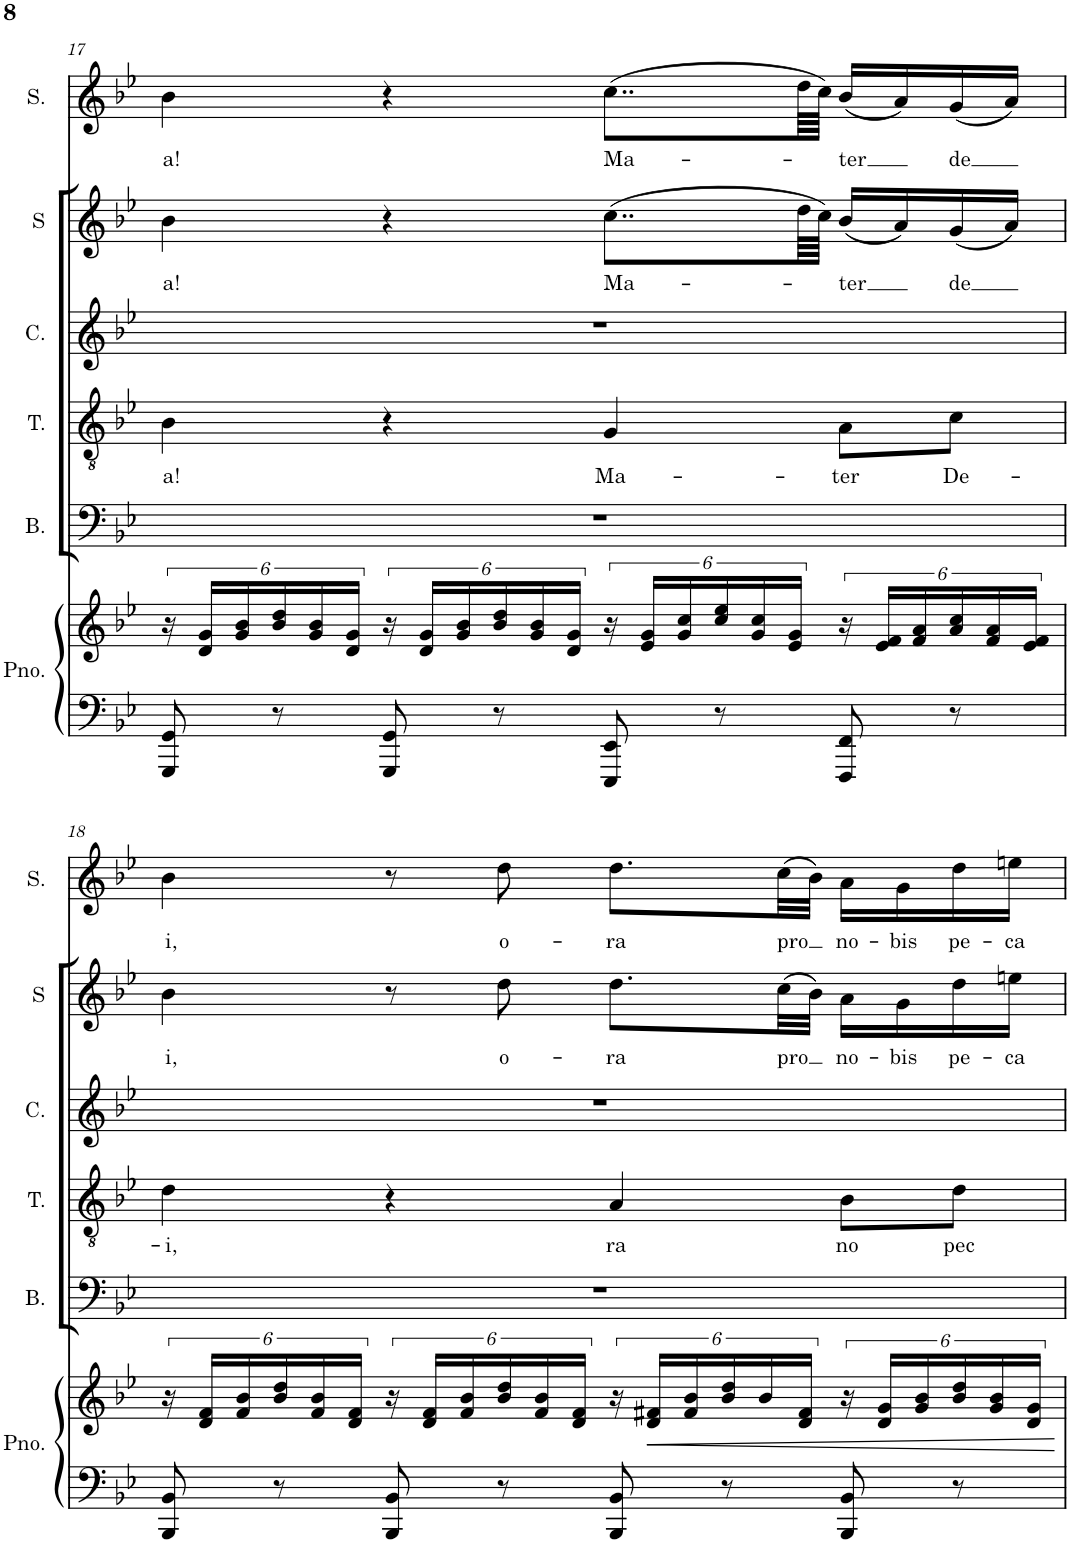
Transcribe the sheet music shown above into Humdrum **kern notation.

**kern	**kern	**dynam	**kern	**kern	**text	**kern	**kern	**text	**kern	**text
*part6	*part6	*part6	*part5	*part4	*part4	*part3	*part2	*part2	*part1	*part1
*staff7	*staff6	*staff6/7	*staff5	*staff4	*staff4	*staff3	*staff2	*staff2	*staff1	*staff1
*I"Piano	*	*	*I"Bajo	*I"Tenor	*	*I"Contralto	*I"Soprano	*	*I"Solista	*
*I'Pno.	*	*	*I'B.	*I'T.	*	*I'C.	*I'S	*	*I'S.	*
!!LO:PB:g=z
*clefF4	*clefG2	*	*clefF4	*clefGv2	*	*clefG2	*clefG2	*	*clefG2	*
*k[b-e-]	*k[b-e-]	*	*k[b-e-]	*k[b-e-]	*	*k[b-e-]	*k[b-e-]	*	*k[b-e-]	*
*M4/4	*M4/4	*	*M4/4	*M4/4	*	*M4/4	*M4/4	*	*M4/4	*
*met(c)	*met(c)	*	*met(c)	*met(c)	*	*met(c)	*met(c)	*	*met(c)	*
=17	=17	=17	=17	=17	=17	=17	=17	=17	=17	=17
!	!	!	!	!	!LO:LY:b	!	!	!LO:LY:b	!	!LO:LY:b
8GGG/ 8GG/	24r	.	1r	4B-\	a!	1r	4b-\	a!	4b-\	a!
.	24d/ 24g/LL	.	.	.	.	.	.	.	.	.
.	24g/ 24b-/	.	.	.	.	.	.	.	.	.
8r	24b-/ 24dd/	.	.	.	.	.	.	.	.	.
.	24g/ 24b-/	.	.	.	.	.	.	.	.	.
.	24d/ 24g/JJ	.	.	.	.	.	.	.	.	.
8GGG/ 8GG/	24r	.	.	4r	.	.	4r	.	4r	.
.	24d/ 24g/LL	.	.	.	.	.	.	.	.	.
.	24g/ 24b-/	.	.	.	.	.	.	.	.	.
8r	24b-/ 24dd/	.	.	.	.	.	.	.	.	.
.	24g/ 24b-/	.	.	.	.	.	.	.	.	.
.	24d/ 24g/JJ	.	.	.	.	.	.	.	.	.
!	!	!	!	!	!LO:LY:b	!	!	!LO:LY:b	!	!LO:LY:b
8EEE-/ 8EE-/	24r	.	.	4G/	Ma-	.	(8..cc\L	Ma-	(8..cc\L	Ma-
.	24e-/ 24g/LL	.	.	.	.	.	.	.	.	.
.	24g/ 24cc/	.	.	.	.	.	.	.	.	.
8r	24cc/ 24ee-/	.	.	.	.	.	.	.	.	.
.	24g/ 24cc/	.	.	.	.	.	.	.	.	.
.	24e-/ 24g/JJ	.	.	.	.	.	.	.	.	.
.	.	.	.	.	.	.	64dd\LLL	.	64dd\LLL	.
.	.	.	.	.	.	.	64cc\JJJJ)	.	64cc\JJJJ)	.
!	!	!	!	!	!LO:LY:b	!	!	!LO:LY:b	!	!LO:LY:b
8FFF/ 8FF/	24r	.	.	8A\L	-ter	.	(16b-/LL	-ter	(16b-/LL	-ter
.	24e-/ 24f/LL	.	.	.	.	.	.	.	.	.
.	.	.	.	.	.	.	16a/)	.	16a/)	.
.	24f/ 24a/	.	.	.	.	.	.	.	.	.
!	!	!	!	!	!LO:LY:b	!	!	!LO:LY:b	!	!LO:LY:b
8r	24a/ 24cc/	.	.	8c\J	De-	.	(16g/	-de	(16g/	-de
.	24f/ 24a/	.	.	.	.	.	.	.	.	.
.	.	.	.	.	.	.	16a/JJ)	.	16a/JJ)	.
.	24e-/ 24f/JJ	.	.	.	.	.	.	.	.	.
!!LO:LB:g=z
=18	=18	=18	=18	=18	=18	=18	=18	=18	=18	=18
!	!	!	!	!	!LO:LY:b	!	!	!LO:LY:b	!	!LO:LY:b
8BBB-/ 8BB-/	24r	.	1r	4d\	-i,	1r	4b-\	i,	4b-\	i,
.	24d/ 24f/LL	.	.	.	.	.	.	.	.	.
.	24f/ 24b-/	.	.	.	.	.	.	.	.	.
8r	24b-/ 24dd/	.	.	.	.	.	.	.	.	.
.	24f/ 24b-/	.	.	.	.	.	.	.	.	.
.	24d/ 24f/JJ	.	.	.	.	.	.	.	.	.
8BBB-/ 8BB-/	24r	.	.	4r	.	.	8r	.	8r	.
.	24d/ 24f/LL	.	.	.	.	.	.	.	.	.
.	24f/ 24b-/	.	.	.	.	.	.	.	.	.
!	!	!	!	!	!	!	!	!LO:LY:b	!	!LO:LY:b
8r	24b-/ 24dd/	.	.	.	.	.	8dd\	o-	8dd\	o-
.	24f/ 24b-/	.	.	.	.	.	.	.	.	.
.	24d/ 24f/JJ	.	.	.	.	.	.	.	.	.
!	!	!	!	!	!LO:LY:b	!	!	!LO:LY:b	!	!LO:LY:b
8BBB-/ 8BB-/	24r	.	.	4A/	ra	.	8.dd\L	-ra	8.dd\L	-ra
!	!	!LO:HP:b	!	!	!	!	!	!	!	!
.	24d/ 24f#X/LL	<	.	.	.	.	.	.	.	.
.	24f#/ 24b-/	.	.	.	.	.	.	.	.	.
8r	24b-/ 24dd/	.	.	.	.	.	.	.	.	.
.	24b-/	.	.	.	.	.	.	.	.	.
!	!	!	!	!	!	!	!	!LO:LY:b	!	!LO:LY:b
.	.	.	.	.	.	.	(32cc\LL	-pro	(32cc\LL	-pro
.	24d/ 24f#/JJ	.	.	.	.	.	.	.	.	.
.	.	.	.	.	.	.	32b-\JJJ)	.	32b-\JJJ)	.
!	!	!	!	!	!LO:LY:b	!	!	!LO:LY:b	!	!LO:LY:b
8BBB-/ 8BB-/	24r	.	.	8B-\L	no	.	16a\LL	no-	16a\LL	no-
.	24d/ 24g/LL	.	.	.	.	.	.	.	.	.
!	!	!	!	!	!	!	!	!LO:LY:b	!	!LO:LY:b
.	.	.	.	.	.	.	16g\	-bis	16g\	-bis
.	24g/ 24b-/	.	.	.	.	.	.	.	.	.
!	!	!	!	!	!LO:LY:b	!	!	!LO:LY:b	!	!LO:LY:b
8r	24b-/ 24dd/	.	.	8d\J	pec	.	16dd\	pe-	16dd\	pe-
.	24g/ 24b-/	.	.	.	.	.	.	.	.	.
!	!	!	!	!	!	!	!	!LO:LY:b	!	!LO:LY:b
.	.	.	.	.	.	.	16een\JJ	-ca	16een\JJ	-ca
.	24d/ 24g/JJ	.	.	.	.	.	.	.	.	.
.	.	[	.	.	.	.	.	.	.	.
=	=	=	=	=	=	=	=	=	=	=
*-	*-	*-	*-	*-	*-	*-	*-	*-	*-	*-
